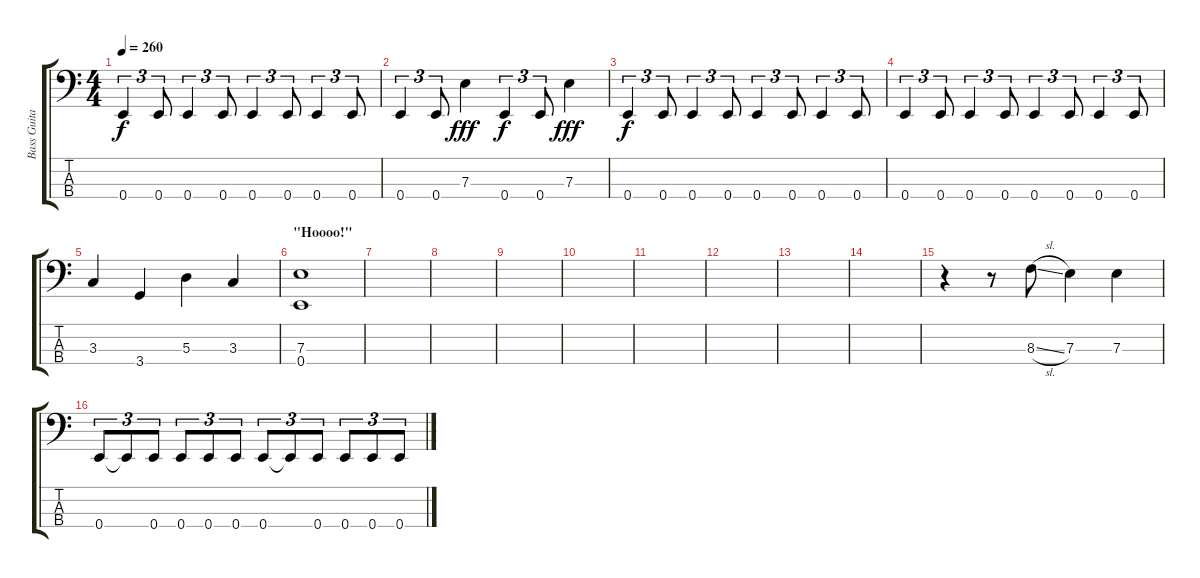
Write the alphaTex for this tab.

\track ("Bass Guitar (Dave Ellefson)" "Bass Guita") {instrument electricbasspick}
\staff {score tabs}
\tuning (G2 D2 A1 E1) {hide}
\ts (4 4)
\tempo 260
\clef f4
\ks c
0.4.4{tu (3 2) dy f} 0.4.8{tu (3 2)} 0.4.4{tu (3 2)} 0.4.8{tu (3 2)} 0.4.4{tu (3 2)} 0.4.8{tu (3 2)} 0.4.4{tu (3 2)} 0.4.8{tu (3 2)} |
0.4.4{tu (3 2)} 0.4.8{tu (3 2)} 7.3.4{dy fff} 0.4.4{tu (3 2) dy f} 0.4.8{tu (3 2)} 7.3.4{dy fff} |
0.4.4{tu (3 2) dy f} 0.4.8{tu (3 2)} 0.4.4{tu (3 2)} 0.4.8{tu (3 2)} 0.4.4{tu (3 2)} 0.4.8{tu (3 2)} 0.4.4{tu (3 2)} 0.4.8{tu (3 2)} |
0.4.4{tu (3 2)} 0.4.8{tu (3 2)} 0.4.4{tu (3 2)} 0.4.8{tu (3 2)} 0.4.4{tu (3 2)} 0.4.8{tu (3 2)} 0.4.4{tu (3 2)} 0.4.8{tu (3 2)} |
3.3.4 3.4.4 5.3.4 3.3.4 |
\section ("" "\"Hoooo!\"")
(7.3 0.4).1 |
|
|
|
|
|
|
|
|
r.4 r.8 8.3{sl}.8 7.3.4 7.3.4 |
0.4.8{tu (3 2)} 0.4{t}.8{tu (3 2)} 0.4.8{tu (3 2)} 0.4.8{tu (3 2)} 0.4.8{tu (3 2)} 0.4.8{tu (3 2)} 0.4.8{tu (3 2)} 0.4{t}.8{tu (3 2)} 0.4.8{tu (3 2)} 0.4.8{tu (3 2)} 0.4.8{tu (3 2)} 0.4.8{tu (3 2)}
